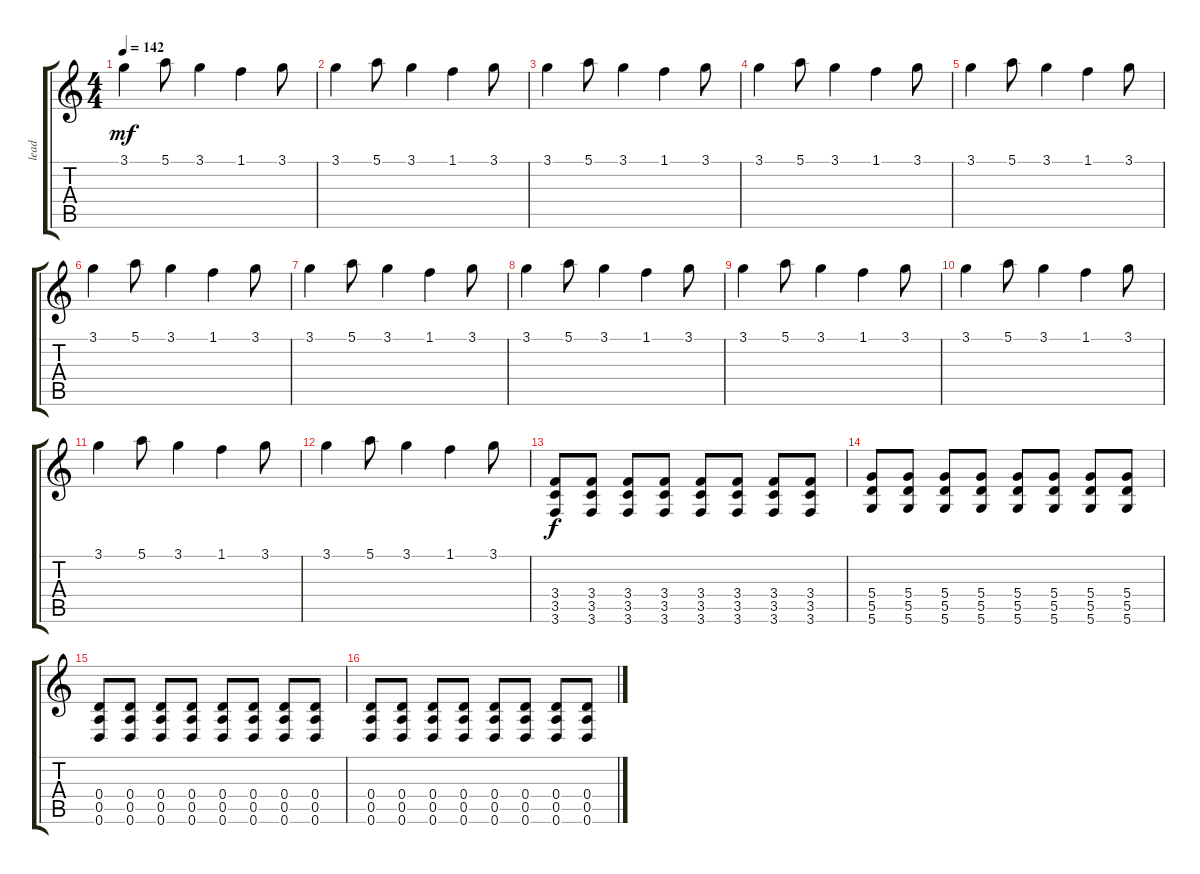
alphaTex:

\track ("lead" "lead") {instrument distortionguitar}
\staff {score tabs}
\tuning (E4 B3 G3 D3 A2 D2) {hide}
\ts (4 4)
\tempo 142
\clef g2
\ks c
3.1.4{dy mf} 5.1.8 3.1.4 1.1.4 3.1.8 |
3.1.4 5.1.8 3.1.4 1.1.4 3.1.8 |
3.1.4 5.1.8 3.1.4 1.1.4 3.1.8 |
3.1.4 5.1.8 3.1.4 1.1.4 3.1.8 |
3.1.4 5.1.8 3.1.4 1.1.4 3.1.8 |
3.1.4 5.1.8 3.1.4 1.1.4 3.1.8 |
3.1.4 5.1.8 3.1.4 1.1.4 3.1.8 |
3.1.4 5.1.8 3.1.4 1.1.4 3.1.8 |
3.1.4 5.1.8 3.1.4 1.1.4 3.1.8 |
3.1.4 5.1.8 3.1.4 1.1.4 3.1.8 |
3.1.4 5.1.8 3.1.4 1.1.4 3.1.8 |
3.1.4 5.1.8 3.1.4 1.1.4 3.1.8 |
(3.4 3.5 3.6).8{dy f} (3.4 3.5 3.6).8 (3.4 3.5 3.6).8 (3.4 3.5 3.6).8 (3.4 3.5 3.6).8 (3.4 3.5 3.6).8 (3.4 3.5 3.6).8 (3.4 3.5 3.6).8 |
(5.4 5.5 5.6).8 (5.4 5.5 5.6).8 (5.4 5.5 5.6).8 (5.4 5.5 5.6).8 (5.4 5.5 5.6).8 (5.4 5.5 5.6).8 (5.4 5.5 5.6).8 (5.4 5.5 5.6).8 |
(0.4 0.5 0.6).8 (0.4 0.5 0.6).8 (0.4 0.5 0.6).8 (0.4 0.5 0.6).8 (0.4 0.5 0.6).8 (0.4 0.5 0.6).8 (0.4 0.5 0.6).8 (0.4 0.5 0.6).8 |
(0.4 0.5 0.6).8 (0.4 0.5 0.6).8 (0.4 0.5 0.6).8 (0.4 0.5 0.6).8 (0.4 0.5 0.6).8 (0.4 0.5 0.6).8 (0.4 0.5 0.6).8 (0.4 0.5 0.6).8
